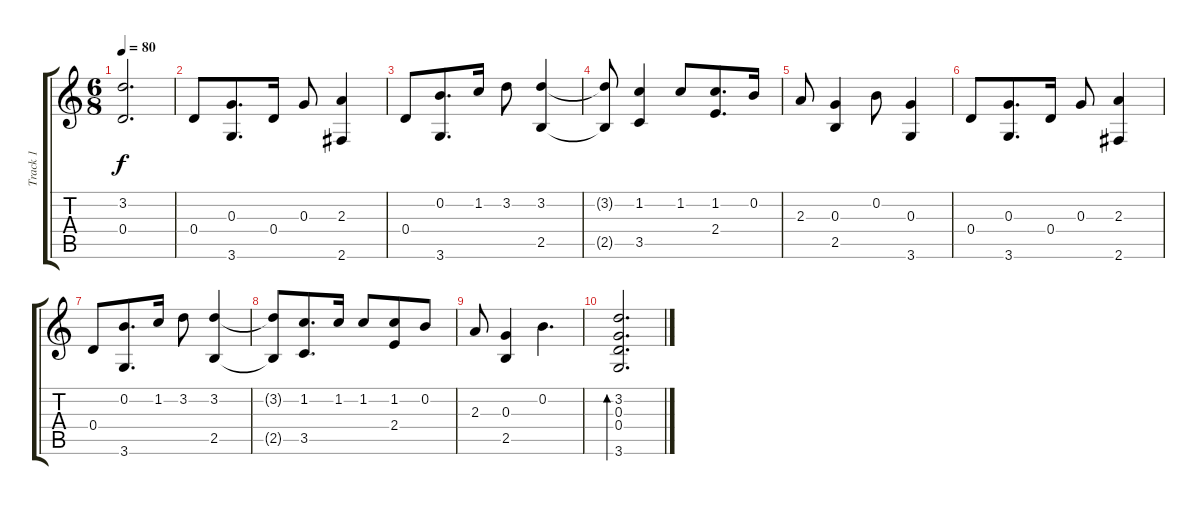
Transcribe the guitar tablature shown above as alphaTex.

\track ("Track 1" "Track 1") {instrument acousticguitarnylon}
\staff {score tabs}
\tuning (E4 B3 G3 D3 A2 E2) {hide}
\ts (6 8)
\tempo 80
\clef g2
\ks c
(3.2 0.4).2{d dy f} |
0.4.8 (0.3 3.6).8{d} 0.4.16 0.3.8 (2.3 2.6).4 |
0.4.8 (0.2 3.6).8{d} 1.2.16 3.2.8 (3.2 2.5).4 |
(3.2{t} 2.5{t}).8 (1.2 3.5).4 1.2.8{beam merge} (1.2 2.4).8{d} 0.2.16 |
2.3.8 (0.3 2.5).4 0.2.8 (0.3 3.6).4 |
0.4.8 (0.3 3.6).8{d} 0.4.16 0.3.8 (2.3 2.6).4 |
0.4.8 (0.2 3.6).8{d} 1.2.16 3.2.8 (3.2 2.5).4 |
(3.2{t} 2.5{t}).8 (1.2 3.5).8{d} 1.2.16 1.2.8{beam merge} (1.2 2.4).8 0.2.8 |
2.3.8 (0.3 2.5).4 0.2.4{d} |
(3.2 0.3 0.4 3.6).2{d bd 480}
